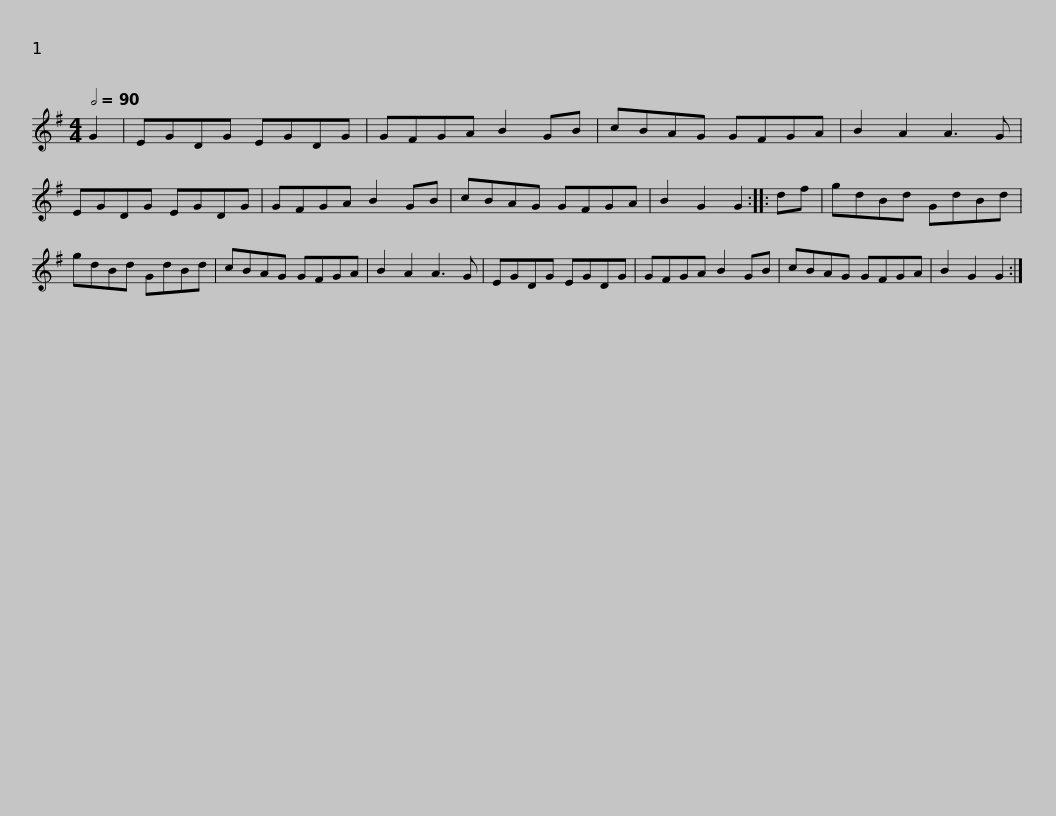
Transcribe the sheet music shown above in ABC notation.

X:1
L:1/8
Q:1/2=90
M:4/4
I:linebreak $
K:G
V:1 treble
V:1
 G2 | EGDG EGDG | GFGA B2 GB | cBAG GFGA | B2 A2 A3 G | %5
 EGDG EGDG | GFGA B2 GB |$ cBAG GFGA | B2 G2 G2 :: df | %10
 gdBd GdBd | gdBd GdBd | cBAG GFGA | B2 A2 A3 G |$ EGDG EGDG | %15
 GFGA B2 GB | cBAG GFGA | B2 G2 G2 :| %18
